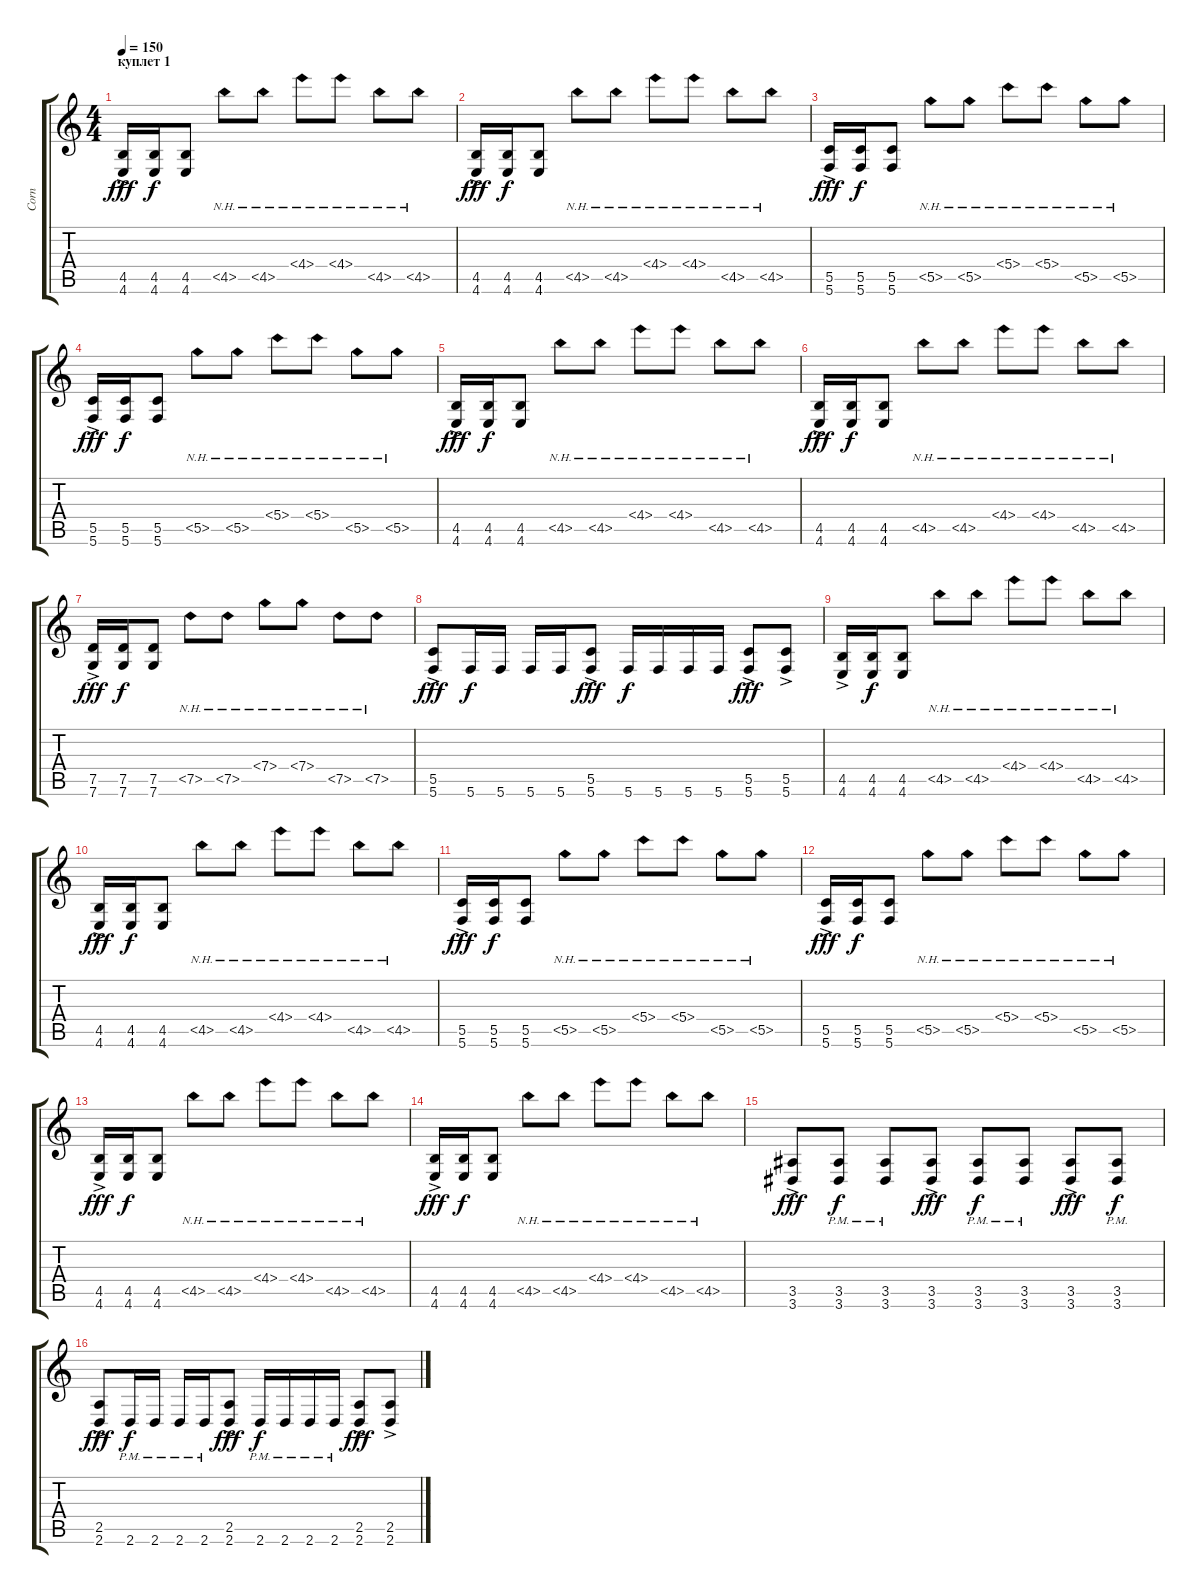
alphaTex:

\track ("Corn" "Corn") {instrument distortionguitar}
\staff {score tabs}
\tuning (D4 A3 F3 C3 G2 C2) {hide}
\ts (4 4)
\section ("" "куплет 1")
\tempo 150
\clef g2
\ks c
(4.5 4.6{ac}).16{dy fff} (4.5 4.6).16{dy f} (4.5 4.6).8 4.5{nh}.8 4.5{nh}.8 4.4{nh}.8 4.4{nh}.8 4.5{nh}.8 4.5{nh}.8 |
(4.5 4.6{ac}).16{dy fff} (4.5 4.6).16{dy f} (4.5 4.6).8 4.5{nh}.8 4.5{nh}.8 4.4{nh}.8 4.4{nh}.8 4.5{nh}.8 4.5{nh}.8 |
(5.5 5.6{ac}).16{dy fff} (5.5 5.6).16{dy f} (5.5 5.6).8 5.5{nh}.8 5.5{nh}.8 5.4{nh}.8 5.4{nh}.8 5.5{nh}.8 5.5{nh}.8 |
(5.5 5.6{ac}).16{dy fff} (5.5 5.6).16{dy f} (5.5 5.6).8 5.5{nh}.8 5.5{nh}.8 5.4{nh}.8 5.4{nh}.8 5.5{nh}.8 5.5{nh}.8 |
(4.5 4.6{ac}).16{dy fff} (4.5 4.6).16{dy f} (4.5 4.6).8 4.5{nh}.8 4.5{nh}.8 4.4{nh}.8 4.4{nh}.8 4.5{nh}.8 4.5{nh}.8 |
(4.5 4.6{ac}).16{dy fff} (4.5 4.6).16{dy f} (4.5 4.6).8 4.5{nh}.8 4.5{nh}.8 4.4{nh}.8 4.4{nh}.8 4.5{nh}.8 4.5{nh}.8 |
(7.5 7.6{ac}).16{dy fff} (7.5 7.6).16{dy f} (7.5 7.6).8 7.5{nh}.8 7.5{nh}.8 7.4{nh}.8 7.4{nh}.8 7.5{nh}.8 7.5{nh}.8 |
(5.5 5.6{ac}).8{dy fff} 5.6.16{dy f} 5.6.16 5.6.16 5.6.16 (5.5{ac} 5.6).8{dy fff} 5.6.16{dy f} 5.6.16 5.6.16 5.6.16 (5.5{ac} 5.6).8{dy fff} (5.5{ac} 5.6).8 |
(4.5 4.6{ac}).16 (4.5 4.6).16{dy f} (4.5 4.6).8 4.5{nh}.8 4.5{nh}.8 4.4{nh}.8 4.4{nh}.8 4.5{nh}.8 4.5{nh}.8 |
(4.5 4.6{ac}).16{dy fff} (4.5 4.6).16{dy f} (4.5 4.6).8 4.5{nh}.8 4.5{nh}.8 4.4{nh}.8 4.4{nh}.8 4.5{nh}.8 4.5{nh}.8 |
(5.5 5.6{ac}).16{dy fff} (5.5 5.6).16{dy f} (5.5 5.6).8 5.5{nh}.8 5.5{nh}.8 5.4{nh}.8 5.4{nh}.8 5.5{nh}.8 5.5{nh}.8 |
(5.5 5.6{ac}).16{dy fff} (5.5 5.6).16{dy f} (5.5 5.6).8 5.5{nh}.8 5.5{nh}.8 5.4{nh}.8 5.4{nh}.8 5.5{nh}.8 5.5{nh}.8 |
(4.5 4.6{ac}).16{dy fff} (4.5 4.6).16{dy f} (4.5 4.6).8 4.5{nh}.8 4.5{nh}.8 4.4{nh}.8 4.4{nh}.8 4.5{nh}.8 4.5{nh}.8 |
(4.5 4.6{ac}).16{dy fff} (4.5 4.6).16{dy f} (4.5 4.6).8 4.5{nh}.8 4.5{nh}.8 4.4{nh}.8 4.4{nh}.8 4.5{nh}.8 4.5{nh}.8 |
(3.5{ac} 3.6).8{dy fff} (3.5{pm} 3.6).8{dy f} (3.5{pm} 3.6).8 (3.5{ac} 3.6).8{dy fff} (3.5{pm} 3.6).8{dy f} (3.5{pm} 3.6).8 (3.5{ac} 3.6).8{dy fff} (3.5{pm} 3.6).8{dy f} |
(2.5 2.6{ac}).8{dy fff} 2.6{pm}.16{dy f} 2.6{pm}.16 2.6{pm}.16 2.6{pm}.16 (2.5{ac} 2.6).8{dy fff} 2.6{pm}.16{dy f} 2.6{pm}.16 2.6{pm}.16 2.6{pm}.16 (2.5{ac} 2.6).8{dy fff} (2.5{ac} 2.6).8
